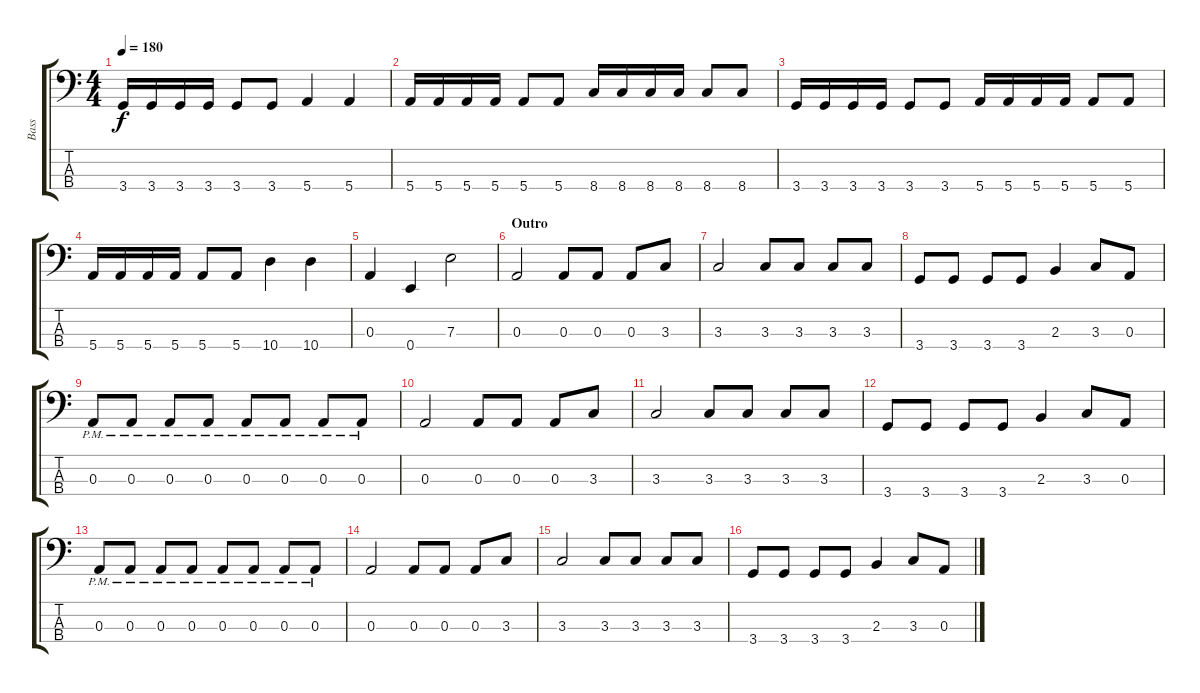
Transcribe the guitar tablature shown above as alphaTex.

\track ("Bass" "Bass") {instrument electricbassfinger}
\staff {score tabs}
\tuning (G2 D2 A1 E1) {hide}
\ts (4 4)
\tempo 180
\clef f4
\ks c
3.4.16{dy f} 3.4.16 3.4.16 3.4.16 3.4.8 3.4.8 5.4.4 5.4.4 |
5.4.16 5.4.16 5.4.16 5.4.16 5.4.8 5.4.8 8.4.16 8.4.16 8.4.16 8.4.16 8.4.8 8.4.8 |
3.4.16 3.4.16 3.4.16 3.4.16 3.4.8 3.4.8 5.4.16 5.4.16 5.4.16 5.4.16 5.4.8 5.4.8 |
5.4.16 5.4.16 5.4.16 5.4.16 5.4.8 5.4.8 10.4.4 10.4.4 |
0.3.4 0.4.4 7.3.2 |
\section ("" "Outro")
0.3.2 0.3.8 0.3.8 0.3.8 3.3.8 |
3.3.2 3.3.8 3.3.8 3.3.8 3.3.8 |
3.4.8 3.4.8 3.4.8 3.4.8 2.3.4 3.3.8 0.3.8 |
0.3{pm}.8 0.3{pm}.8 0.3{pm}.8 0.3{pm}.8 0.3{pm}.8 0.3{pm}.8 0.3{pm}.8 0.3{pm}.8 |
0.3.2 0.3.8 0.3.8 0.3.8 3.3.8 |
3.3.2 3.3.8 3.3.8 3.3.8 3.3.8 |
3.4.8 3.4.8 3.4.8 3.4.8 2.3.4 3.3.8 0.3.8 |
0.3{pm}.8 0.3{pm}.8 0.3{pm}.8 0.3{pm}.8 0.3{pm}.8 0.3{pm}.8 0.3{pm}.8 0.3{pm}.8 |
0.3.2 0.3.8 0.3.8 0.3.8 3.3.8 |
3.3.2 3.3.8 3.3.8 3.3.8 3.3.8 |
3.4.8 3.4.8 3.4.8 3.4.8 2.3.4 3.3.8 0.3.8
